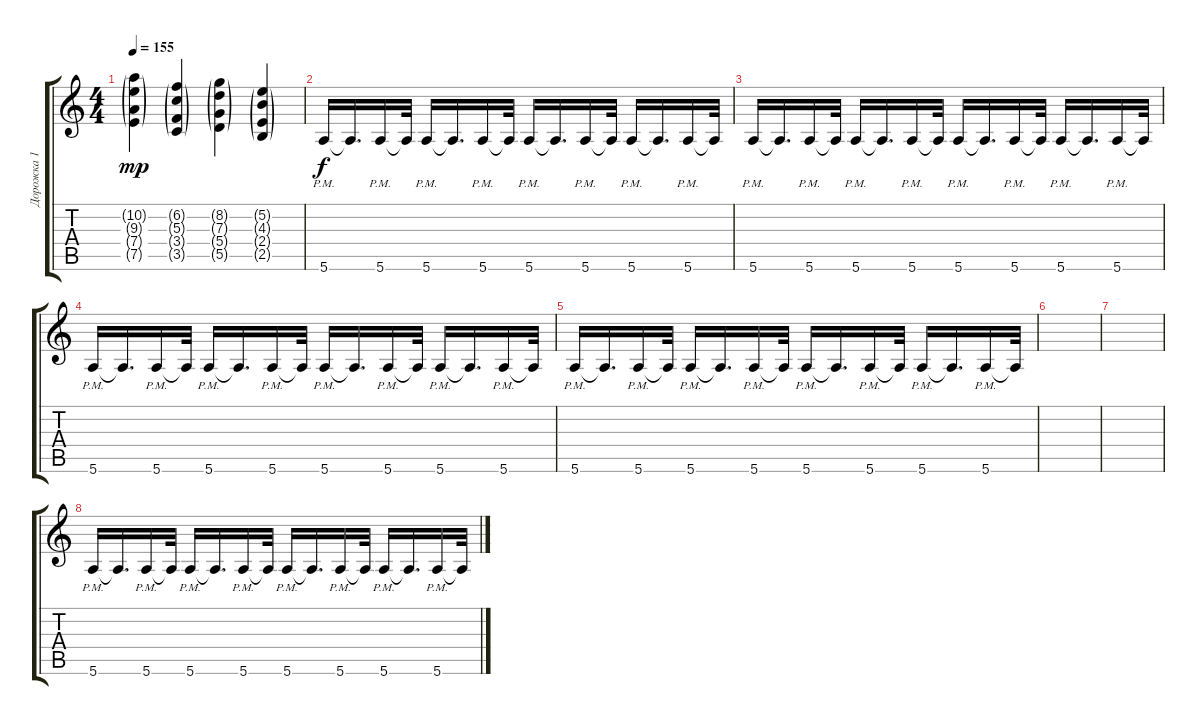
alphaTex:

\track ("Дорожка 1" "Дорожка 1") {instrument distortionguitar}
\staff {score tabs}
\tuning (E4 B3 G3 D3 A2 E2) {hide}
\ts (4 4)
\tempo 155
\clef g2
\ks c
(10.2{g} 9.3{g} 7.4{g} 7.5{g}).4{dy mp} (6.2{g} 5.3{g} 3.4{g} 3.5{g}).4 (8.2{g} 7.3{g} 5.4{g} 5.5{g}).4 (5.2{g} 4.3{g} 2.4{g} 2.5{g}).4 |
5.6{pm}.16{dy f} 5.6{t}.16{d} 5.6{pm}.16 5.6{t}.32 5.6{pm}.16 5.6{t}.16{d} 5.6{pm}.16 5.6{t}.32 5.6{pm}.16 5.6{t}.16{d} 5.6{pm}.16 5.6{t}.32 5.6{pm}.16 5.6{t}.16{d} 5.6{pm}.16 5.6{t}.32 |
5.6{pm}.16 5.6{t}.16{d} 5.6{pm}.16 5.6{t}.32 5.6{pm}.16 5.6{t}.16{d} 5.6{pm}.16 5.6{t}.32 5.6{pm}.16 5.6{t}.16{d} 5.6{pm}.16 5.6{t}.32 5.6{pm}.16 5.6{t}.16{d} 5.6{pm}.16 5.6{t}.32 |
5.6{pm}.16 5.6{t}.16{d} 5.6{pm}.16 5.6{t}.32 5.6{pm}.16 5.6{t}.16{d} 5.6{pm}.16 5.6{t}.32 5.6{pm}.16 5.6{t}.16{d} 5.6{pm}.16 5.6{t}.32 5.6{pm}.16 5.6{t}.16{d} 5.6{pm}.16 5.6{t}.32 |
5.6{pm}.16 5.6{t}.16{d} 5.6{pm}.16 5.6{t}.32 5.6{pm}.16 5.6{t}.16{d} 5.6{pm}.16 5.6{t}.32 5.6{pm}.16 5.6{t}.16{d} 5.6{pm}.16 5.6{t}.32 5.6{pm}.16 5.6{t}.16{d} 5.6{pm}.16 5.6{t}.32 |
|
|
5.6{pm}.16 5.6{t}.16{d} 5.6{pm}.16 5.6{t}.32 5.6{pm}.16 5.6{t}.16{d} 5.6{pm}.16 5.6{t}.32 5.6{pm}.16 5.6{t}.16{d} 5.6{pm}.16 5.6{t}.32 5.6{pm}.16 5.6{t}.16{d} 5.6{pm}.16 5.6{t}.32
